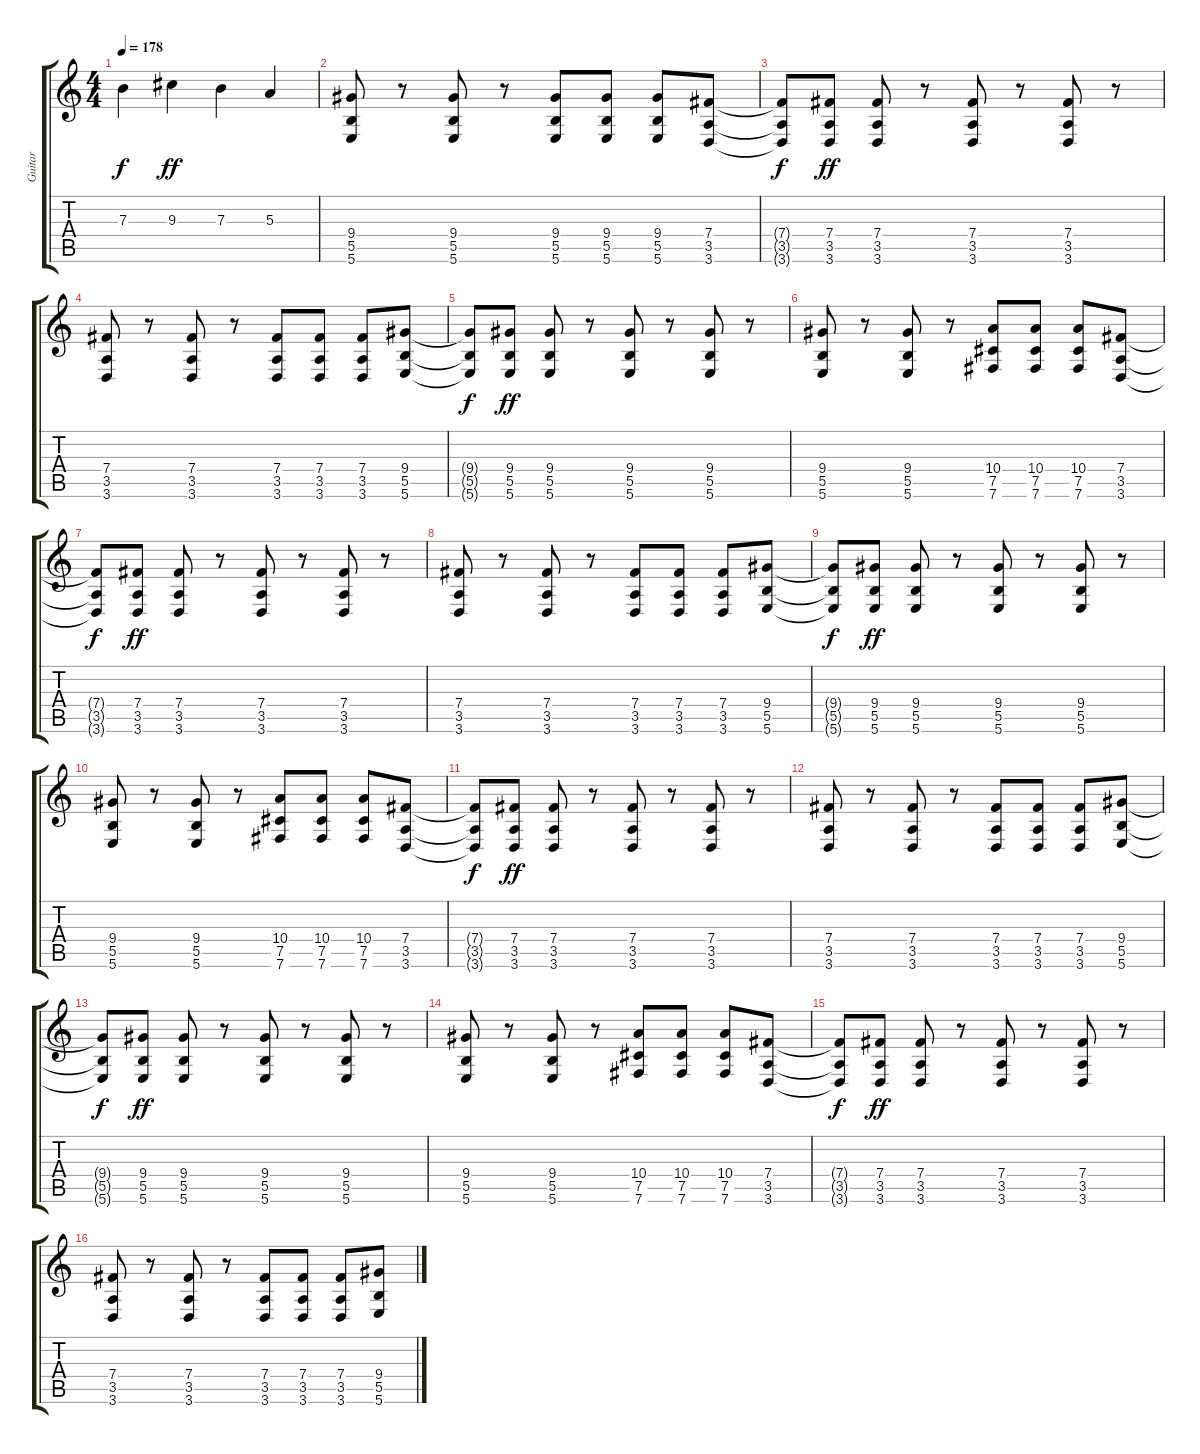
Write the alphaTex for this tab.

\track ("Guitar" "Guitar") {instrument distortionguitar}
\staff {score tabs}
\tuning (Db4 Ab3 E3 B2 Gb2 B1) {hide}
\ts (4 4)
\tempo 178
\clef g2
\ks c
7.3{t}.4{dy f} 9.3.4{dy ff} 7.3.4 5.3.4 |
(9.4 5.5 5.6).8{volume 14} r.8 (9.4 5.5 5.6).8 r.8 (9.4 5.5 5.6).8 (9.4 5.5 5.6).8 (9.4 5.5 5.6).8 (7.4 3.5 3.6).8 |
(7.4{t} 3.5{t} 3.6{t}).8{dy f} (7.4 3.5 3.6).8{dy ff} (7.4 3.5 3.6).8 r.8 (7.4 3.5 3.6).8 r.8 (7.4 3.5 3.6).8 r.8 |
(7.4 3.5 3.6).8 r.8 (7.4 3.5 3.6).8 r.8 (7.4 3.5 3.6).8 (7.4 3.5 3.6).8 (7.4 3.5 3.6).8 (9.4 5.5 5.6).8 |
(9.4{t} 5.5{t} 5.6{t}).8{dy f} (9.4 5.5 5.6).8{dy ff} (9.4 5.5 5.6).8 r.8 (9.4 5.5 5.6).8 r.8 (9.4 5.5 5.6).8 r.8 |
(9.4 5.5 5.6).8 r.8 (9.4 5.5 5.6).8 r.8 (10.4 7.5 7.6).8 (10.4 7.5 7.6).8 (10.4 7.5 7.6).8 (7.4 3.5 3.6).8 |
(7.4{t} 3.5{t} 3.6{t}).8{dy f} (7.4 3.5 3.6).8{dy ff} (7.4 3.5 3.6).8 r.8 (7.4 3.5 3.6).8 r.8 (7.4 3.5 3.6).8 r.8 |
(7.4 3.5 3.6).8 r.8 (7.4 3.5 3.6).8 r.8 (7.4 3.5 3.6).8 (7.4 3.5 3.6).8 (7.4 3.5 3.6).8 (9.4 5.5 5.6).8 |
(9.4{t} 5.5{t} 5.6{t}).8{dy f} (9.4 5.5 5.6).8{dy ff} (9.4 5.5 5.6).8 r.8 (9.4 5.5 5.6).8 r.8 (9.4 5.5 5.6).8 r.8 |
(9.4 5.5 5.6).8 r.8 (9.4 5.5 5.6).8 r.8 (10.4 7.5 7.6).8 (10.4 7.5 7.6).8 (10.4 7.5 7.6).8 (7.4 3.5 3.6).8 |
(7.4{t} 3.5{t} 3.6{t}).8{dy f} (7.4 3.5 3.6).8{dy ff} (7.4 3.5 3.6).8 r.8 (7.4 3.5 3.6).8 r.8 (7.4 3.5 3.6).8 r.8 |
(7.4 3.5 3.6).8 r.8 (7.4 3.5 3.6).8 r.8 (7.4 3.5 3.6).8 (7.4 3.5 3.6).8 (7.4 3.5 3.6).8 (9.4 5.5 5.6).8 |
(9.4{t} 5.5{t} 5.6{t}).8{dy f} (9.4 5.5 5.6).8{dy ff} (9.4 5.5 5.6).8 r.8 (9.4 5.5 5.6).8 r.8 (9.4 5.5 5.6).8 r.8 |
(9.4 5.5 5.6).8 r.8 (9.4 5.5 5.6).8 r.8 (10.4 7.5 7.6).8 (10.4 7.5 7.6).8 (10.4 7.5 7.6).8 (7.4 3.5 3.6).8 |
(7.4{t} 3.5{t} 3.6{t}).8{dy f} (7.4 3.5 3.6).8{dy ff} (7.4 3.5 3.6).8 r.8 (7.4 3.5 3.6).8 r.8 (7.4 3.5 3.6).8 r.8 |
(7.4 3.5 3.6).8 r.8 (7.4 3.5 3.6).8 r.8 (7.4 3.5 3.6).8 (7.4 3.5 3.6).8 (7.4 3.5 3.6).8 (9.4 5.5 5.6).8
